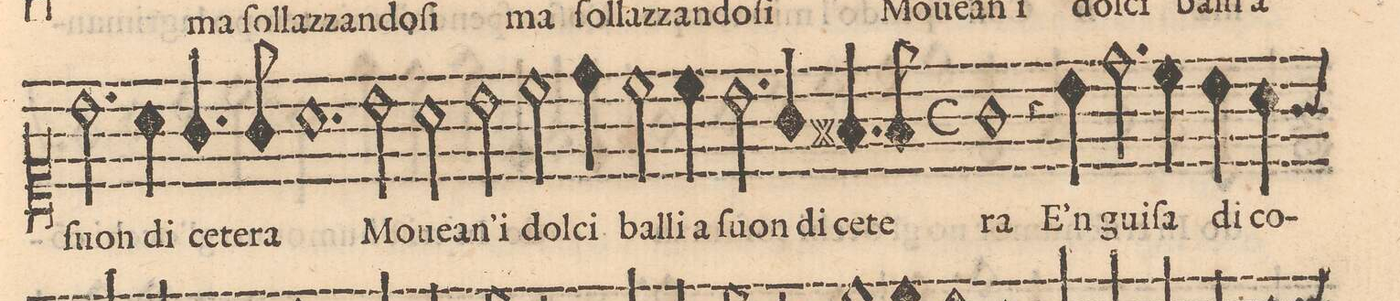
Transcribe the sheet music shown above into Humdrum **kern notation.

**kern	**text
*I"CANTO	*
*clefC1	*
*k[]	*
*met(O3)	*
*M3/2	*
2.b\	ſuon
4a\	di
4.g/	ce-
8g/	-te-
=25-	=25-
1.a	-ra
=26-	=26-
2b\	Mo-
2a\	-uean'
2b\	i
=27-	=27-
2cc\	dol-
4dd\	-ci
2cc\	bal-
4cc\	-li
=28-	=28-
2.b\	a ſuon
4g/	di
4.f#X/	ce-
8f#/	-te-
=29-	=29-
*M4/2	*
*met(C)	*
1g	-ra
4r	.
4b\	E'n
2.dd\	gui-
=30-	=30-
4cc\	-ſa
4b\	di
4a\	co-
*-	*-
